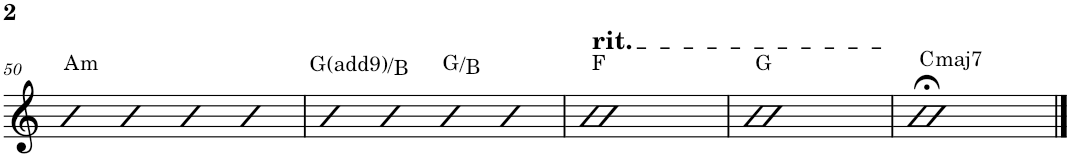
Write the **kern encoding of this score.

**kern	**harte
*part1	*part1
*staff1	*
*I"Piano	*
*I'Pno.	*
!!LO:PB:g=z
*clefG2	*
*k[]	*
*M4/4	*
=50	=50
!	!LO:H:kt=m
4b	A:min
4b	.
4b	.
4b	.
=51	=51
4b	G:maj(9)/3
4b	.
4b	G:maj/3
4b	.
=52	=52
!LO:TX:a:t=rit.	!
1b	F:maj
=53	=53
1b	G:maj
=54	=54
!	!LO:H:kt=maj7
1b;<	C:maj7
==	==
*-	*-
